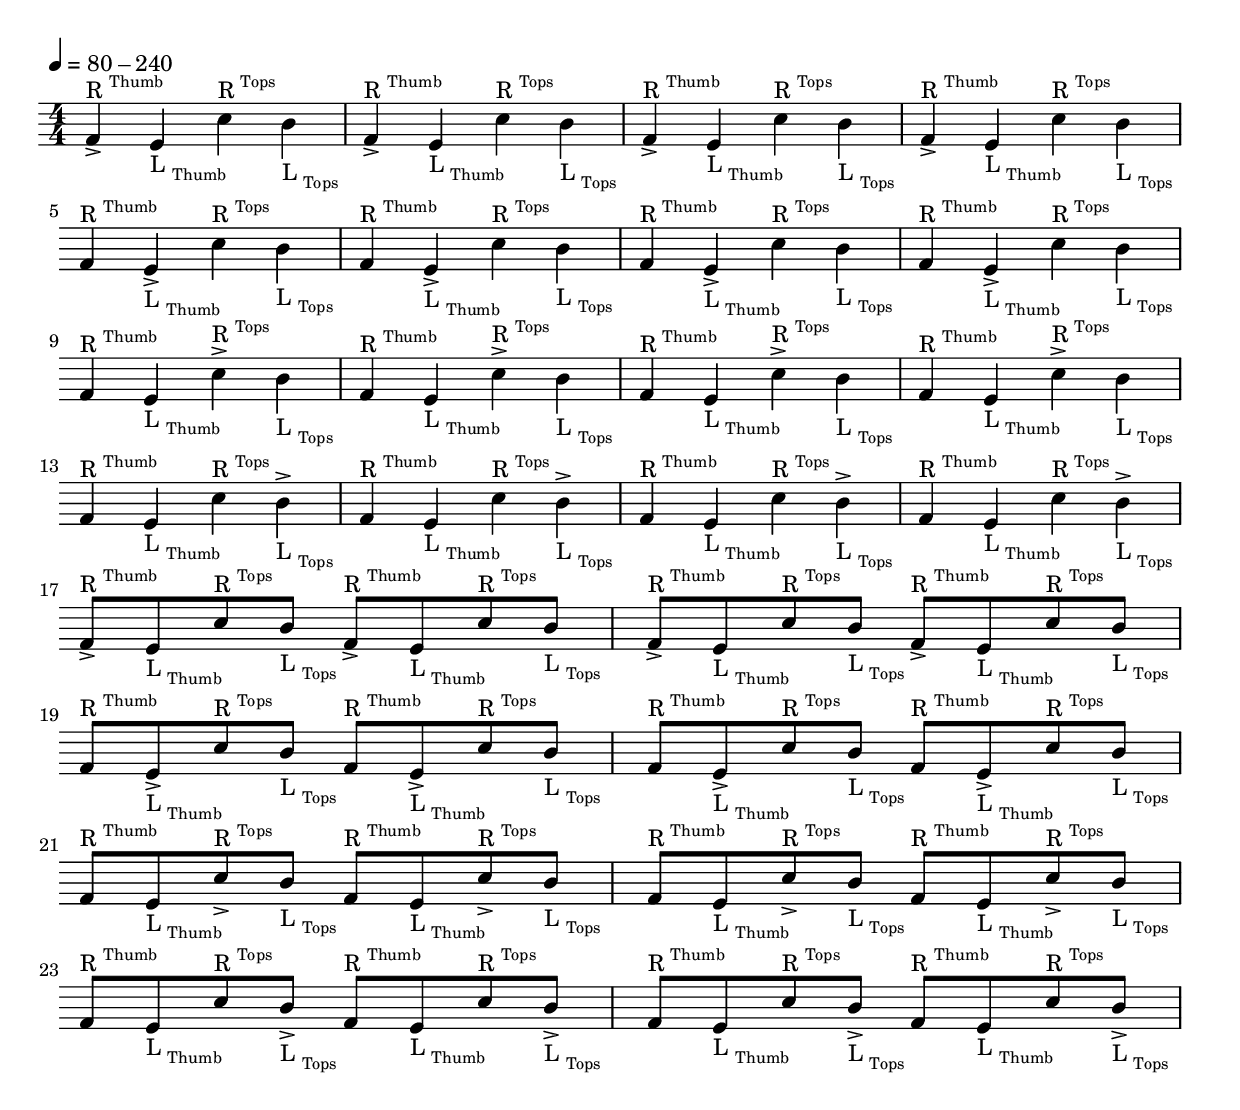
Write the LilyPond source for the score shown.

\version "2.24.1"
\include "../global.ly"

\layout {
  indent = -3.5
}

\relative {
  \defaultScoreSettings
  \tempo 4 = 80 - 240
  \time 4/4

  \repeat unfold 4 { f'4^\RThumbTop-> e_\LThumbBtm   c'^\RTopsTop   b_\LTopsBtm   } \break
  \repeat unfold 4 {  f4^\RThumbTop   e_\LThumbBtm-> c'^\RTopsTop   b_\LTopsBtm   } \break
  \repeat unfold 4 {  f4^\RThumbTop   e_\LThumbBtm   c'^\RTopsTop-> b_\LTopsBtm   } \break
  \repeat unfold 4 {  f4^\RThumbTop   e_\LThumbBtm   c'^\RTopsTop   b_\LTopsBtm-> } \break

  \repeat unfold 4 {  f8^\RThumbTop-> e_\LThumbBtm   c'^\RTopsTop   b_\LTopsBtm   } \break
  \repeat unfold 4 {  f8^\RThumbTop   e_\LThumbBtm-> c'^\RTopsTop   b_\LTopsBtm   } \break
  \repeat unfold 4 {  f8^\RThumbTop   e_\LThumbBtm   c'^\RTopsTop-> b_\LTopsBtm   } \break
  \repeat unfold 4 {  f8^\RThumbTop   e_\LThumbBtm   c'^\RTopsTop   b_\LTopsBtm-> }
}